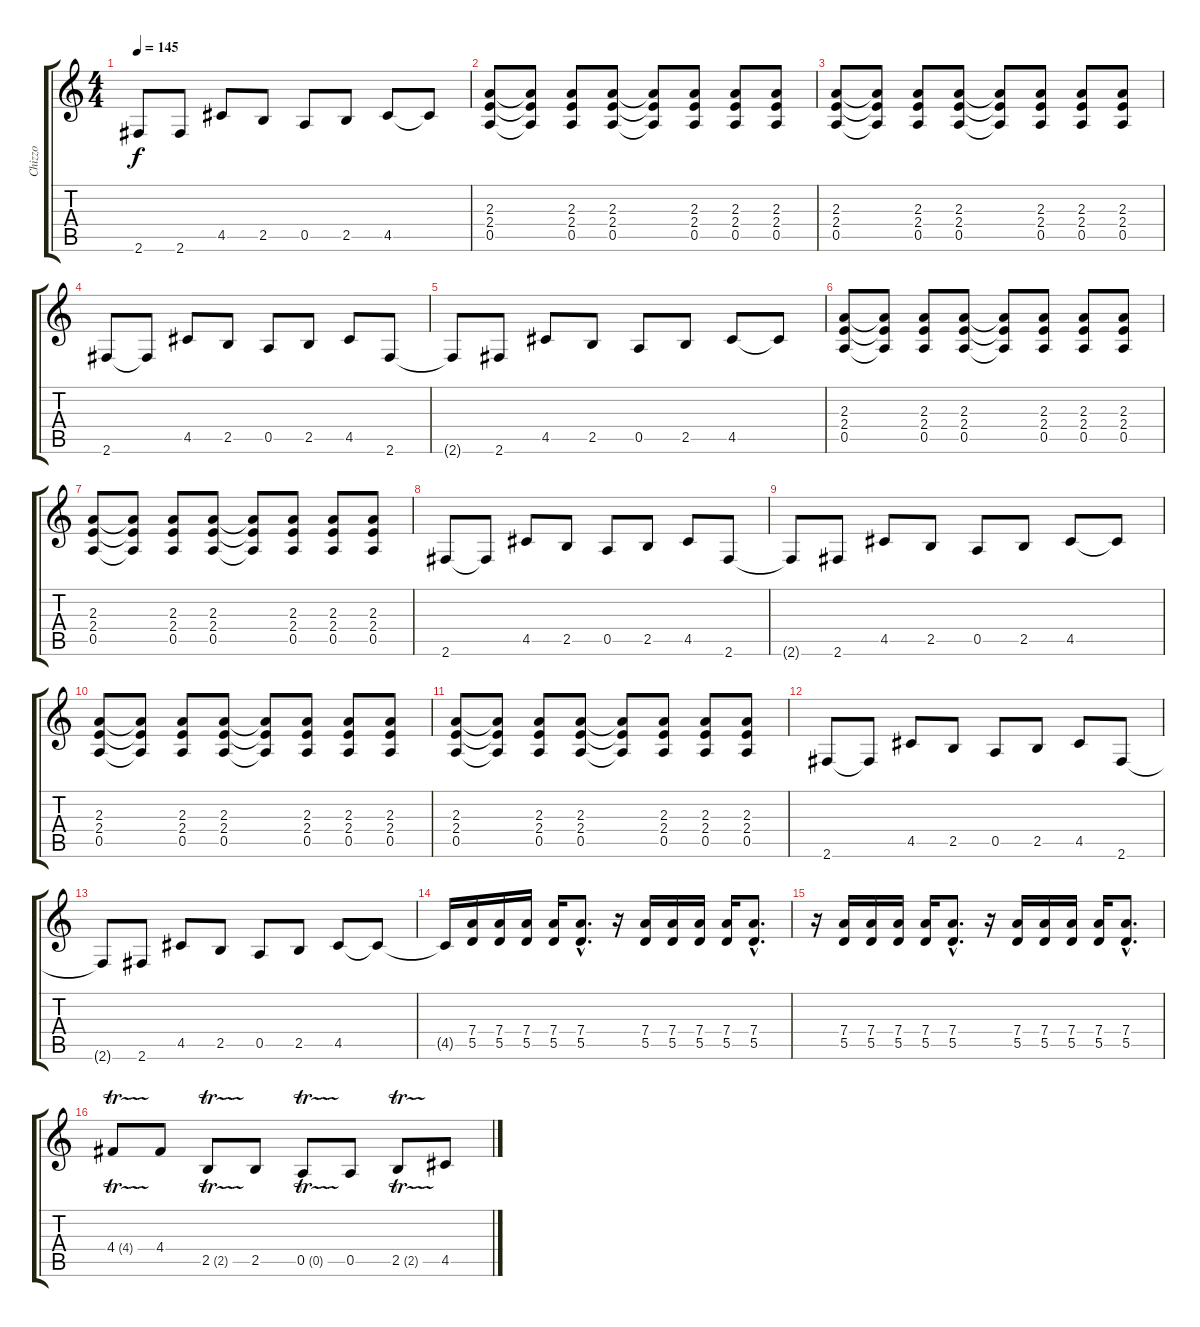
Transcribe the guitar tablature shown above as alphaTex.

\track ("Chizzo" "Chizzo") {instrument distortionguitar}
\staff {score tabs}
\tuning (E4 B3 G3 D3 A2 E2) {hide}
\ts (4 4)
\tempo 145
\clef g2
\ks c
2.6{t}.8{dy f} 2.6.8 4.5.8 2.5.8 0.5.8 2.5.8 4.5.8 4.5{t}.8 |
(2.3 2.4 0.5).8 (2.3{t} 2.4{t} 0.5{t}).8 (2.3 2.4 0.5).8 (2.3 2.4 0.5).8 (2.3{t} 2.4{t} 0.5{t}).8 (2.3 2.4 0.5).8 (2.3 2.4 0.5).8 (2.3 2.4 0.5).8 |
(2.3 2.4 0.5).8 (2.3{t} 2.4{t} 0.5{t}).8 (2.3 2.4 0.5).8 (2.3 2.4 0.5).8 (2.3{t} 2.4{t} 0.5{t}).8 (2.3 2.4 0.5).8 (2.3 2.4 0.5).8 (2.3 2.4 0.5).8 |
2.6.8 2.6{t}.8 4.5.8 2.5.8 0.5.8 2.5.8 4.5.8 2.6.8 |
2.6{t}.8 2.6.8 4.5.8 2.5.8 0.5.8 2.5.8 4.5.8 4.5{t}.8 |
(2.3 2.4 0.5).8 (2.3{t} 2.4{t} 0.5{t}).8 (2.3 2.4 0.5).8 (2.3 2.4 0.5).8 (2.3{t} 2.4{t} 0.5{t}).8 (2.3 2.4 0.5).8 (2.3 2.4 0.5).8 (2.3 2.4 0.5).8 |
(2.3 2.4 0.5).8 (2.3{t} 2.4{t} 0.5{t}).8 (2.3 2.4 0.5).8 (2.3 2.4 0.5).8 (2.3{t} 2.4{t} 0.5{t}).8 (2.3 2.4 0.5).8 (2.3 2.4 0.5).8 (2.3 2.4 0.5).8 |
2.6.8 2.6{t}.8 4.5.8 2.5.8 0.5.8 2.5.8 4.5.8 2.6.8 |
2.6{t}.8 2.6.8 4.5.8 2.5.8 0.5.8 2.5.8 4.5.8 4.5{t}.8 |
(2.3 2.4 0.5).8 (2.3{t} 2.4{t} 0.5{t}).8 (2.3 2.4 0.5).8 (2.3 2.4 0.5).8 (2.3{t} 2.4{t} 0.5{t}).8 (2.3 2.4 0.5).8 (2.3 2.4 0.5).8 (2.3 2.4 0.5).8 |
(2.3 2.4 0.5).8 (2.3{t} 2.4{t} 0.5{t}).8 (2.3 2.4 0.5).8 (2.3 2.4 0.5).8 (2.3{t} 2.4{t} 0.5{t}).8 (2.3 2.4 0.5).8 (2.3 2.4 0.5).8 (2.3 2.4 0.5).8 |
2.6.8 2.6{t}.8 4.5.8 2.5.8 0.5.8 2.5.8 4.5.8 2.6.8 |
2.6{t}.8 2.6.8 4.5.8 2.5.8 0.5.8 2.5.8 4.5.8 4.5{t}.8 |
4.5{t}.16 (7.4 5.5).16 (7.4 5.5).16 (7.4 5.5).16 (7.4 5.5).16 (7.4{hac} 5.5{hac}).8{d} r.16 (7.4 5.5).16 (7.4 5.5).16 (7.4 5.5).16 (7.4 5.5).16 (7.4{hac} 5.5{hac}).8{d} |
r.16 (7.4 5.5).16 (7.4 5.5).16 (7.4 5.5).16 (7.4 5.5).16 (7.4{hac} 5.5{hac}).8{d} r.16 (7.4 5.5).16 (7.4 5.5).16 (7.4 5.5).16 (7.4 5.5).16 (7.4{hac} 5.5{hac}).8{d} |
4.4{tr (4 16)}.8 4.4.8 2.5{tr (2 16)}.8 2.5.8 0.5{tr (0 16)}.8 0.5.8 2.5{tr (2 16)}.8 4.5.8
